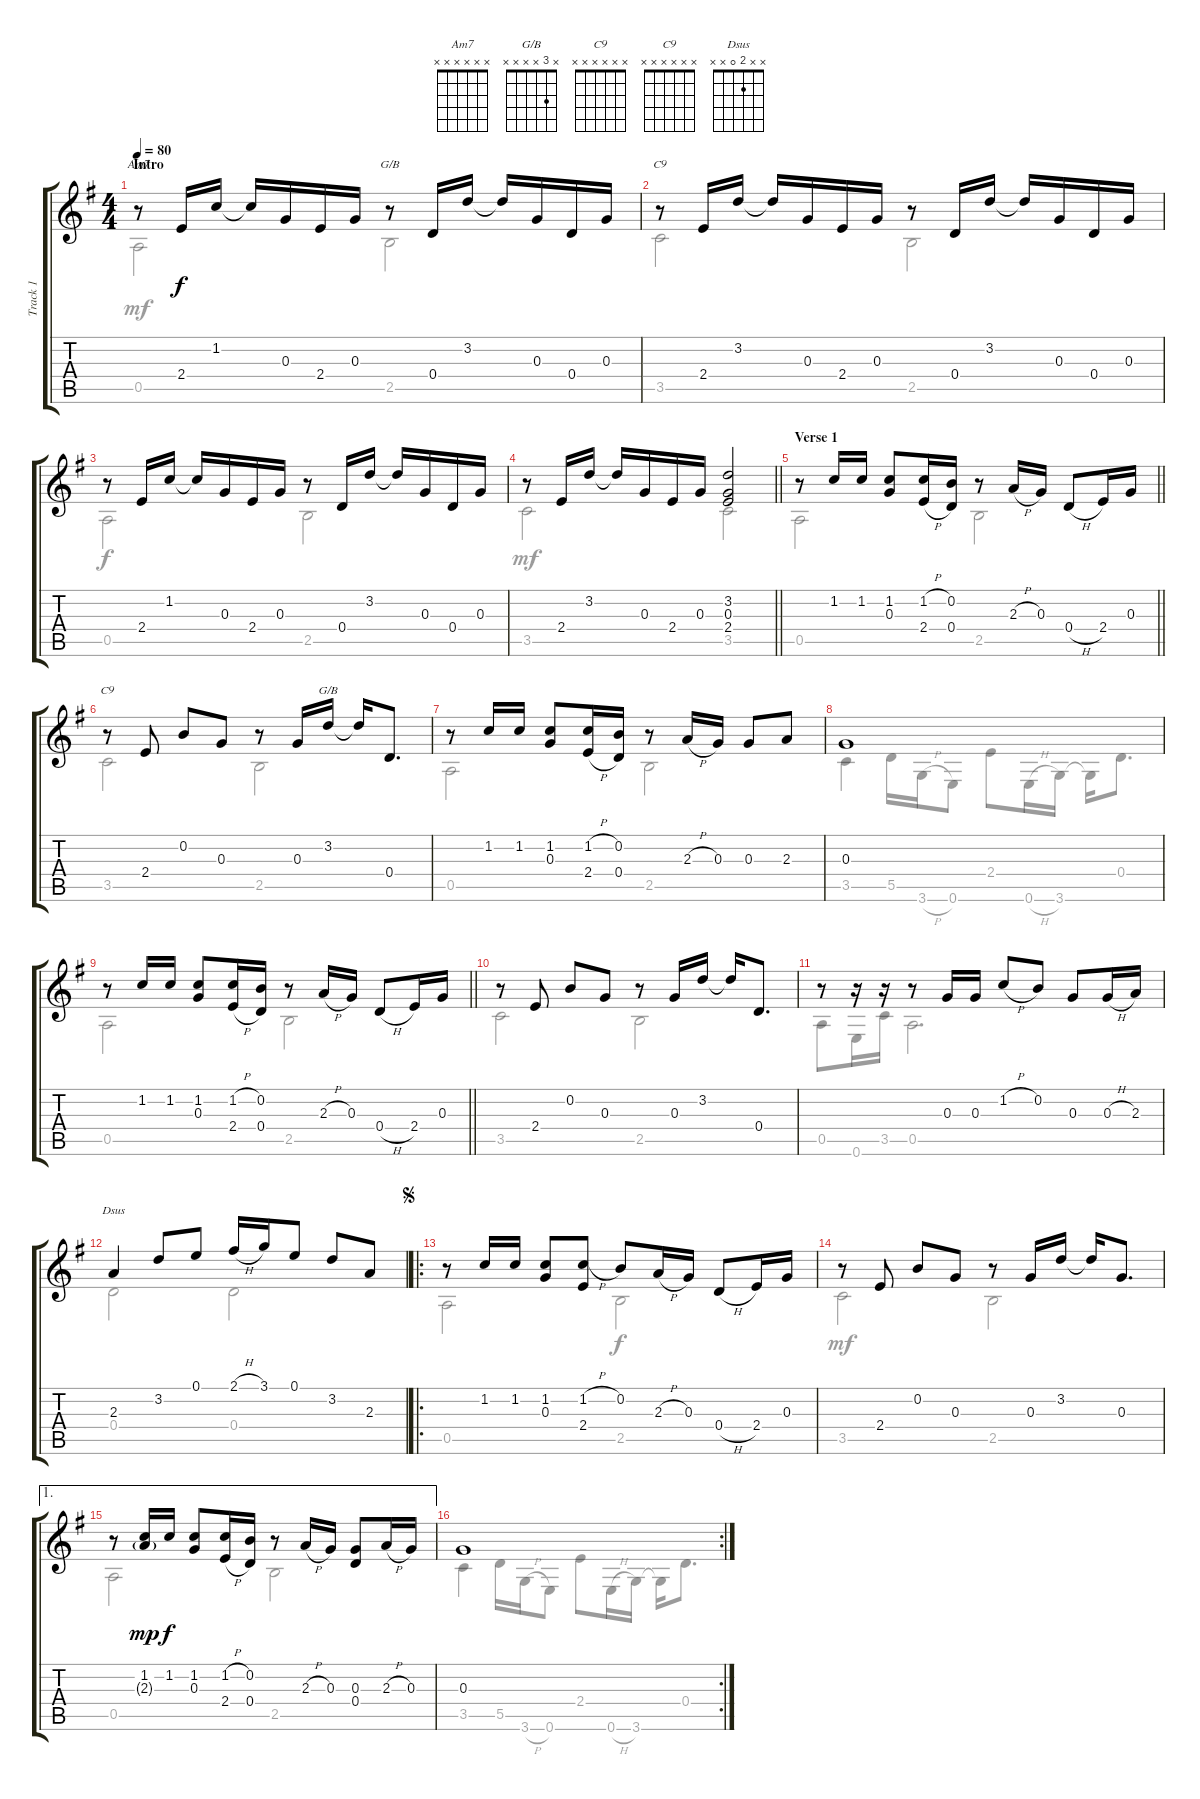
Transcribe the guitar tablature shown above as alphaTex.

\track ("Track 1" "Track 1") {instrument acousticguitarsteel}
\staff {score tabs}
\tuning (E4 B3 G3 D3 A2 E2) {hide}
\chord ("Am7" x x x x x x)
\chord ("G/B" x x x x x x)
\chord ("C9" x x x x x x)
\chord ("C9    " x x x x x x)
\chord ("G/B" x 3 x x x x)
\chord ("Dsus" x x 2 0 x x)
\voice
\ts (4 4)
\section ("" "Intro")
\tempo 80
\clef g2
\ks g
r.8{ch "Am7" dy f instrument acousticguitarsteel} 2.4.16 1.2.16 1.2{t}.16 0.3.16 2.4.16 0.3.16 r.8{ch "G/B"} 0.4.16 3.2.16 3.2{t}.16 0.3.16 0.4.16 0.3.16 |
r.8{ch "C9"} 2.4.16 3.2.16 3.2{t}.16 0.3.16 2.4.16 0.3.16 r.8 0.4.16 3.2.16 3.2{t}.16 0.3.16 0.4.16 0.3.16 |
r.8 2.4.16 1.2.16 1.2{t}.16 0.3.16 2.4.16 0.3.16 r.8 0.4.16 3.2.16 3.2{t}.16 0.3.16 0.4.16 0.3.16 |
\barLineRight lightlight
r.8 2.4.16 3.2.16 3.2{t}.16 0.3.16 2.4.16 0.3.16 (3.2 0.3 2.4).2 |
\section ("" "Verse 1")
\barLineRight lightlight
r.8 1.2.16 1.2.16 (1.2 0.3).8 (1.2{h} 2.4{h}).16 (0.2 0.4).16 r.8 2.3{h}.16 0.3.16 0.4{h}.8 2.4.16 0.3.16 |
r.8{ch "C9    "} 2.4.8 0.2.8 0.3.8 r.8 0.3.16 3.2.16{ch "G/B"} 3.2{t}.16 0.4.8{d} |
r.8 1.2.16 1.2.16 (1.2 0.3).8 (1.2{h} 2.4{h}).16 (0.2 0.4).16 r.8 2.3{h}.16 0.3.16 0.3.8 2.3.8 |
0.3.1 |
\barLineRight lightlight
r.8 1.2.16 1.2.16 (1.2 0.3).8 (1.2{h} 2.4{h}).16 (0.2 0.4).16 r.8 2.3{h}.16 0.3.16 0.4{h}.8 2.4.16 0.3.16 |
r.8 2.4.8 0.2.8 0.3.8 r.8 0.3.16 3.2.16 3.2{t}.16 0.4.8{d} |
r.8 r.16 r.16 r.8 0.3.16 0.3.16 1.2{h}.8 0.2.8 0.3.8 0.3{h}.16 2.3.16 |
2.3.4{ch "Dsus"} 3.2.8 0.1.8 2.1{h}.16 3.1.16 0.1.8 3.2.8 2.3.8 |
\ro
\jump segno
r.8 1.2.16 1.2.16 (1.2 0.3).8 (1.2{h} 2.4).8 0.2.8 2.3{h}.16 0.3.16 0.4{h}.8 2.4.16 0.3.16 |
r.8 2.4.8 0.2.8 0.3.8 r.8 0.3.16 3.2.16 3.2{t}.16 0.3.8{d} |
\ae 1
r.8 (1.2 2.3{g}).16{dy mp} 1.2.16{dy f} (1.2 0.3).8 (1.2{h} 2.4{h}).16 (0.2 0.4).16 r.8 2.3{h}.16 0.3.16 (0.3 0.4).8 2.3{h}.16 0.3.16 |
\rc 2
0.3.1
\voice
\clef g2
\ottava regular
\simile none
\ks g
0.5.2{dy mf} 2.5.2 |
3.5.2 2.5.2 |
0.5.2{dy f} 2.5.2 |
\barLineRight lightlight
3.5.2{dy mf} 3.5.2 |
\barLineRight lightlight
0.5.2 2.5.2 |
3.5.2 2.5.2 |
0.5.2 2.5.2 |
3.5.4 5.5.16 3.6{h}.16 0.6.8 2.4.8 0.6{h}.16 3.6.16 3.6{t}.16 0.4.8{d} |
\barLineRight lightlight
0.5.2 2.5.2 |
3.5.2 2.5.2 |
0.5.8 0.6.16 3.5.16 0.5.2{d} |
0.4.2 0.4.2 |
0.5.2 2.5.2{dy f} |
3.5.2{dy mf} 2.5.2 |
0.5.2 2.5.2 |
3.5.4 5.5.16 3.6{h}.16 0.6.8 2.4.8 0.6{h}.16 3.6.16 3.6{t}.16 0.4.8{d}
